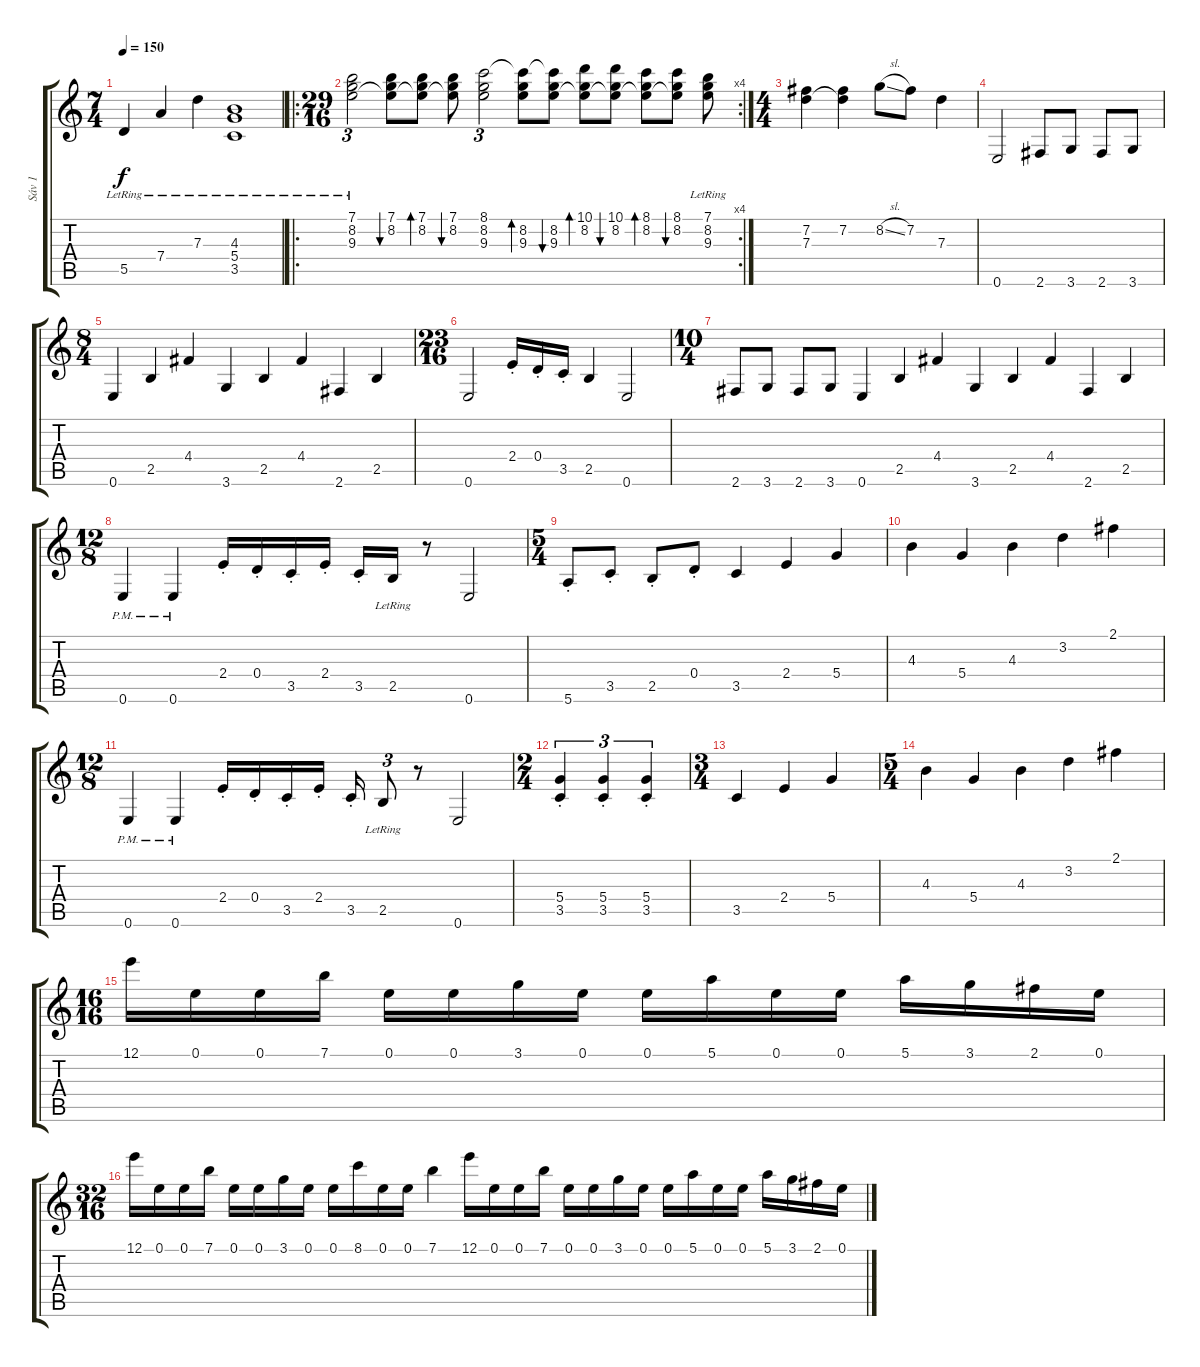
\track ("Sáv 1" "Sáv 1") {instrument distortionguitar}
\staff {score tabs}
\tuning (E4 B3 G3 D3 A2 E2) {hide}
\ts (7 4)
\tempo 150
\clef g2
\ks c
5.5{lr}.4{dy f} 7.4{lr}.4 7.3{lr}.4 (4.3 5.4 3.5{lr}).1 |
\ro
\rc 4
\ts (29 16)
(7.1{lr} 8.2{lr} 9.3{lr}).2{tu (3 2)} (7.1 8.2 9.3{t}).8{bu 480} (7.1 8.2 9.3{t}).8{bd 480} (7.1 8.2 9.3{t}).8{bu 480} (8.1 8.2 9.3).2{tu (3 2)} (8.1{t} 8.2 9.3).8{bd 480} (8.1{t} 8.2 9.3).8{bu 480} (10.1 8.2 9.3{t}).8{bd 480} (10.1 8.2 9.3{t}).8{bu 480} (8.1 8.2 9.3{t}).8{bd 480} (8.1 8.2 9.3{t}).8{bu 480} (7.1 8.2 9.3{lr}).8 |
\ts (4 4)
(7.2 7.3).4 (7.2 7.3{t}).4 8.2{sl}.8 7.2.8 7.3.4 |
0.6.2 2.6.8 3.6.8 2.6.8 3.6.8 |
\ts (8 4)
0.6.4 2.5.4 4.4.4 3.6.4 2.5.4 4.4.4 2.6.4 2.5.4 |
\ts (23 16)
0.6.2 2.4{st}.16 0.4{st}.16 3.5{st}.16 2.5.4 0.6.2 |
\ts (10 4)
2.6.8 3.6.8 2.6.8 3.6.8 0.6.4 2.5.4 4.4.4 3.6.4 2.5.4 4.4.4 2.6.4 2.5.4 |
\ts (12 8)
0.6{pm}.4 0.6{pm}.4 2.4{st}.16 0.4{st}.16 3.5{st}.16 2.4{st}.16 3.5{st}.16 2.5{lr}.16 r.8 0.6.2 |
\ts (5 4)
5.6{st}.8 3.5{st}.8 2.5{st}.8 0.4{st}.8 3.5.4 2.4.4 5.4.4 |
4.3.4 5.4.4 4.3.4 3.2.4 2.1.4 |
\ts (12 8)
0.6{pm}.4 0.6{pm}.4 2.4{st}.16 0.4{st}.16 3.5{st}.16 2.4{st}.16 3.5{st}.16 2.5{lr}.8{tu (3 2)} r.8 0.6.2 |
\ts (2 4)
(5.4{st} 3.5{st}).4{tu (3 2)} (5.4{st} 3.5{st}).4{tu (3 2)} (5.4{st} 3.5{st}).4{tu (3 2)} |
\ts (3 4)
3.5.4 2.4.4 5.4.4 |
\ts (5 4)
4.3.4 5.4.4 4.3.4 3.2.4 2.1.4 |
\ts (16 16)
12.1.16 0.1.16 0.1.16 7.1.16 0.1.16 0.1.16 3.1.16 0.1.16 0.1.16 5.1.16 0.1.16 0.1.16 5.1.16 3.1.16 2.1.16 0.1.16 |
\ts (32 16)
12.1.16 0.1.16 0.1.16 7.1.16 0.1.16 0.1.16 3.1.16 0.1.16 0.1.16 8.1.16 0.1.16 0.1.16 7.1.4 12.1.16 0.1.16 0.1.16 7.1.16 0.1.16 0.1.16 3.1.16 0.1.16 0.1.16 5.1.16 0.1.16 0.1.16 5.1.16 3.1.16 2.1.16 0.1.16
